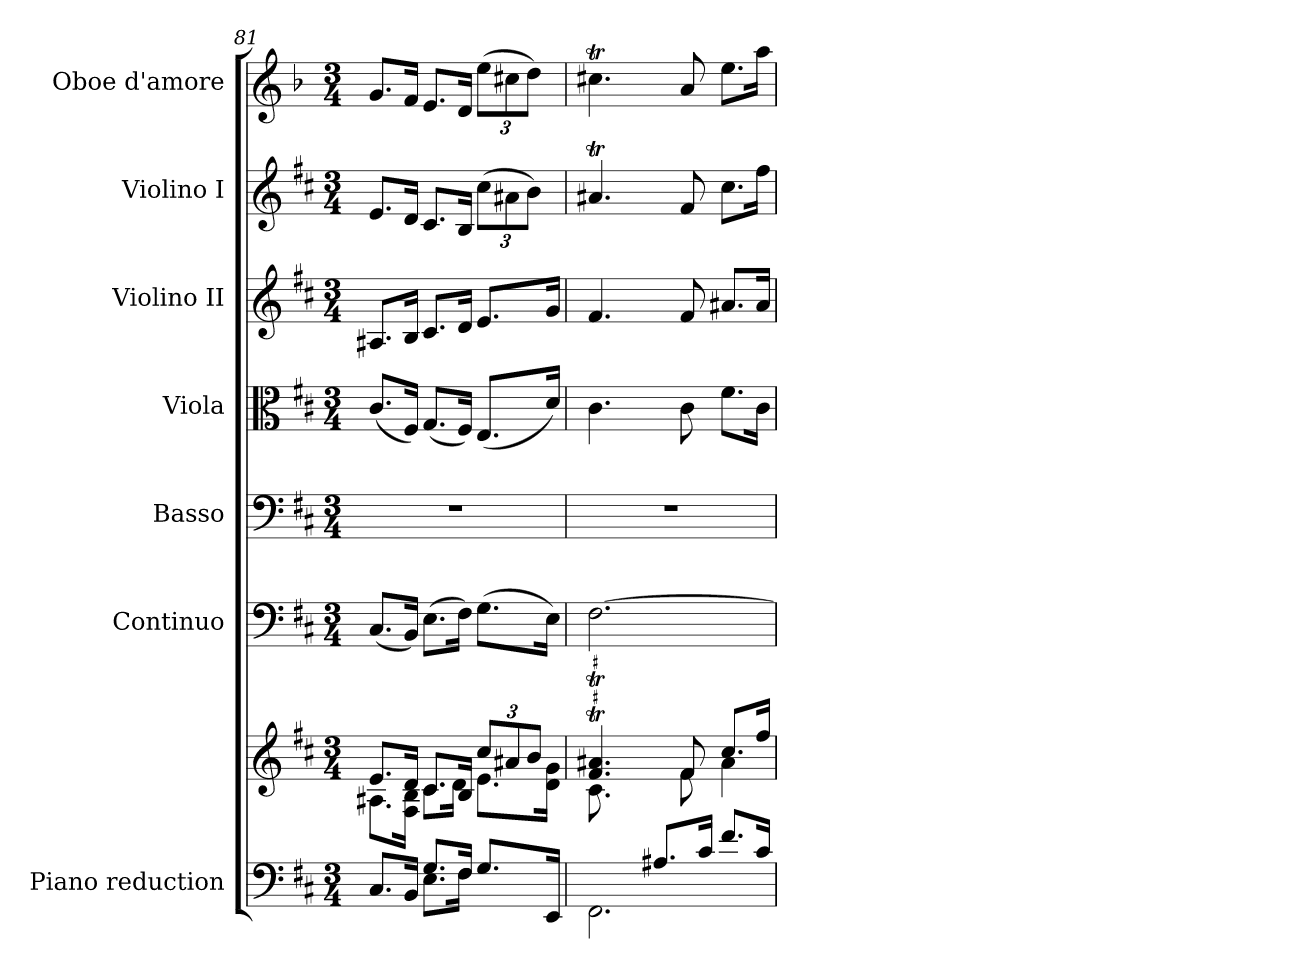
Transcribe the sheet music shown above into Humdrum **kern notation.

**kern	**kern	**kern	**kern	**kern	**kern	**kern	**kern
*part7	*part7	*part6	*part5	*part4	*part3	*part2	*part1
*staff8	*staff7	*staff6	*staff5	*staff4	*staff3	*staff2	*staff1
*I"Piano reduction	*	*I"Continuo	*I"Basso	*I"Viola	*I"Violino II	*I"Violino I	*I"Oboe d'amore
*I'Pno	*	*	*	*	*	*	*I'Ob
!!LO:PB:g=z
*clefF4	*clefG2	*clefF4	*clefF4	*clefC3	*clefG2	*clefG2	*clefG2
*	*	*	*	*	*	*	*ITrd2c3
*k[f#c#]	*k[f#c#]	*k[f#c#]	*k[f#c#]	*k[f#c#]	*k[f#c#]	*k[f#c#]	*k[f#c#]
*M3/4	*M3/4	*M3/4	*M3/4	*M3/4	*M3/4	*M3/4	*M3/4
=81	=81	=81	=81	=81	=81	=81	=81
*^	*^	*	*	*	*	*	*
8.C#/L	4ryy	8.e/L	8.A#X\L	(8.C#/L	2.r	(8.c#/L	8.A#X/L	8.e/L	8.e/L
16BB/Jk	.	16d/Jk	16F#\ 16B\Jk	16BB/Jk)	.	16F#/Jk)	16B/Jk	16d/Jk	16d/Jk
8.G/L	8.E\L	8.c#/L	8.c#\L	(8.E\L	.	(8.G/L	8.c#/L	8.c#/L	8.c#/L
16F#/Jk	16F#\Jk	16B/Jk	16d\Jk	16F#\Jk)	.	16F#/Jk)	16d/Jk	16B/Jk	16B/Jk
*	*	*Xbrackettup	*	*	*	*	*	*Xbrackettup	*Xbrackettup
8.G/L	4ryy	12cc#/L	8.e\L	(8.G\L	.	(8.E/L	8.e/L	(12cc#\L	(12cc#\L
.	.	12a#X/	.	.	.	.	.	12a#X\	12a#X\
.	.	12b/J	.	.	.	.	.	12b\J)	12b\J)
16EE/Jk	.	.	16d\ 16g\Jk	16E\Jk)	.	16d/Jk)	16g/Jk	.	.
=82	=82	=82	=82	=82	=82	=82	=82	=82	=82
*	*	*	*^	*	*	*	*	*	*
8.ryy	2.FF#\	4.f#/T 4.a#X/T	4.ryy	8.c#\L	[2.F#\	2.r	4.c#\	4.f#/	4.a#Xt/	4.a#Xt\
16F#/Jk	.	.	.	2ryy	.	.	.	.	.	.
8.A#X/L	.	.	.	.	.	.	.	.	.	.
.	.	8f#/	8f#\	.	.	.	8c#\	8f#/	8f#/	8f#/
16c#/Jk	.	.	.	.	.	.	.	.	.	.
8.f#/L	.	8.cc#/L	4a#\	.	.	.	8.f#\L	8.a#X/L	8.cc#\L	8.cc#\L
16c#/Jk	.	16ff#/Jk	.	16ryy	.	.	16c#\Jk	16a#/Jk	16ff#\Jk	16ff#\Jk
*v	*v	*	*	*	*	*	*	*	*	*
*	*v	*v	*v	*	*	*	*	*	*
=	=	=	=	=	=	=	=
*-	*-	*-	*-	*-	*-	*-	*-
